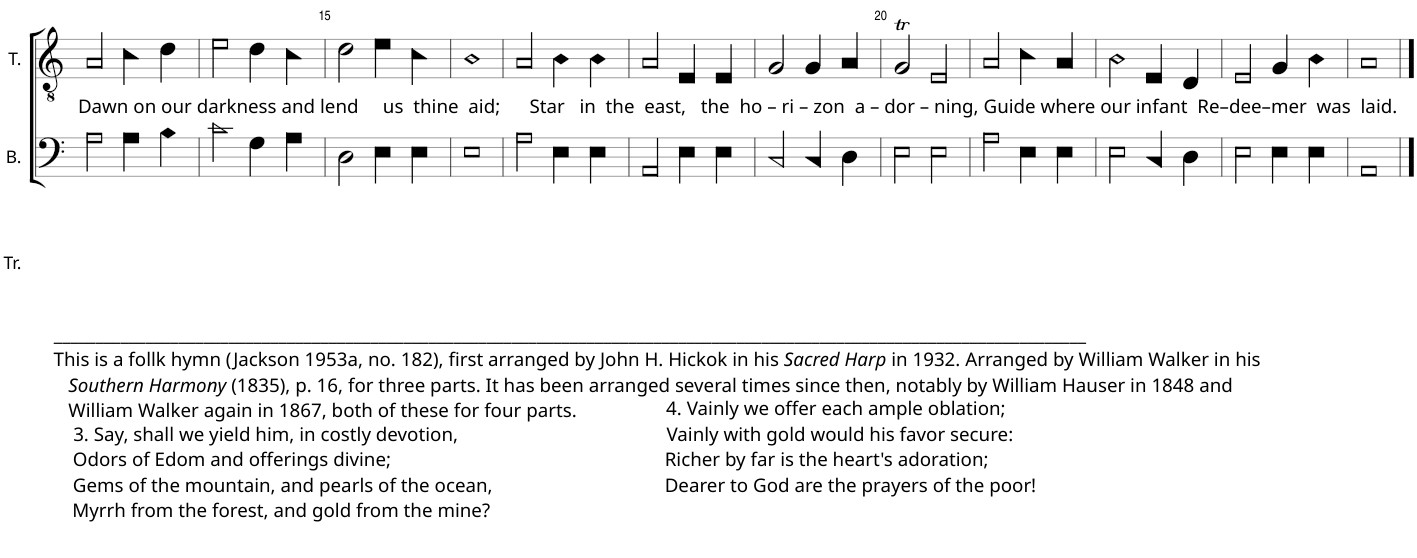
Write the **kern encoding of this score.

**kern	**kern
*part2	*part1
*staff2	*staff1
*I"B.	*I"T.
*I'B.	*I'T.
!!LO:PB:g=z
*clefF4	*clefGv2
*k[]	*k[]
*M4/4	*M4/4
=13	=13
!	!LO:TX:b:t=Dawn on our darkness and lend     us  thine  aid;      Star   in  the  east,   the  ho – ri – zon  a – dor – ning, Guide where our infant  Re–dee–mer  was  laid.
!LO:TX:b:t=____________________________________________________________________________________________________________________________	!
!LO:TX:b:t=This is a follk hymn (Jackson 1953a, no. 182), first arranged by John H. Hickok in his	!
!LO:TX:b:i:t=Sacred Harp	!
!LO:TX:b:t=in 1932. Arranged by William Walker in his	!
!LO:TX:b:i:t=Southern Harmony	!
!LO:TX:b:t=(1835), p. 16, for three parts. It has been arranged several times since then, notably by William Hauser in 1848 and	!
!LO:TX:b:t=William Walker again in 1867, both of these for four parts.	!
!LO:TX:b:t=3. Say, shall we yield him, in costly devotion,	!
!LO:TX:b:t=Odors of Edom and offerings divine;	!
!LO:TX:b:t=Gems of the mountain, and pearls of the ocean,	!
!LO:TX:b:t=Myrrh from the forest, and gold from the mine?	!
2A!\	2A!/
4A!\	4c!\
4B!\	4d!\
=14	=14
2c!\	2e!\
4G!\	4d!\
4A!\	4c!\
=15	=15
2D!\	2d!\
4E!\	4e!\
4E!\	4c!\
=16	=16
1E!	1B!
=17	=17
2A!\	2A!/
4E!\	4B!\
4E!\	4B!\
=18	=18
2AA!/	2A!/
!LO:TX:b:t=4. Vainly we offer each ample oblation;	!
!LO:TX:b:t=Vainly with gold would his favor secure&colon;	!
!LO:TX:b:t=Richer by far is the heart's adoration;	!
!LO:TX:b:t=Dearer to God are the prayers of the poor!	!
4E!\	4E!/
4E!\	4E!/
=19	=19
2C!/	2G!/
4C!/	4G!/
4D!\	4A!/
=20	=20
2E!\	2GT!/
2E!\	2E!/
=21	=21
2A!\	2A!/
4E!\	4c!\
4E!\	4A!/
=22	=22
2E!\	2B!\
4C!/	4E!/
4D!\	4D!/
=23	=23
2E!\	2E!/
4E!\	4G!/
4E!\	4B!\
=24	=24
1AA!	1A!
==	==
*-	*-
